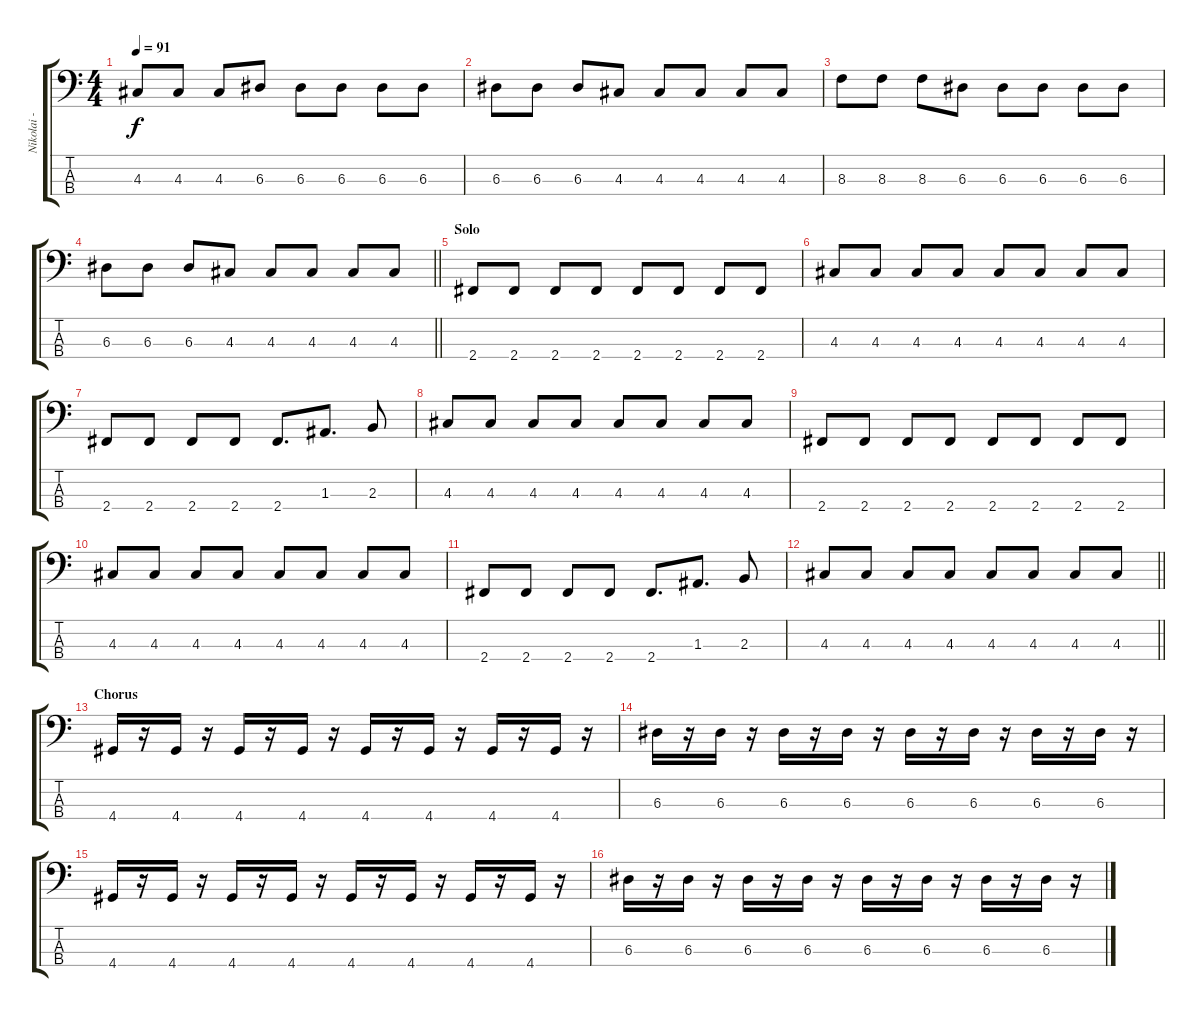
\track ("Nikolai - Bass RSE" "Nikolai - ") {instrument electricbasspick}
\staff {score tabs}
\tuning (G2 D2 A1 E1) {hide}
\ts (4 4)
\tempo 91
\clef f4
\ks c
4.3.8{dy f} 4.3.8 4.3.8 6.3.8 6.3.8 6.3.8 6.3.8 6.3.8 |
6.3.8 6.3.8 6.3.8 4.3.8 4.3.8 4.3.8 4.3.8 4.3.8 |
8.3.8 8.3.8 8.3.8 6.3.8 6.3.8 6.3.8 6.3.8 6.3.8 |
\barLineRight lightlight
6.3.8 6.3.8 6.3.8 4.3.8 4.3.8 4.3.8 4.3.8 4.3.8 |
\section ("" "Solo")
2.4.8 2.4.8 2.4.8 2.4.8 2.4.8 2.4.8 2.4.8 2.4.8 |
4.3.8 4.3.8 4.3.8 4.3.8 4.3.8 4.3.8 4.3.8 4.3.8 |
2.4.8 2.4.8 2.4.8 2.4.8 2.4.8{d} 1.3.8{d} 2.3.8 |
4.3.8 4.3.8 4.3.8 4.3.8 4.3.8 4.3.8 4.3.8 4.3.8 |
2.4.8 2.4.8 2.4.8 2.4.8 2.4.8 2.4.8 2.4.8 2.4.8 |
4.3.8 4.3.8 4.3.8 4.3.8 4.3.8 4.3.8 4.3.8 4.3.8 |
2.4.8 2.4.8 2.4.8 2.4.8 2.4.8{d} 1.3.8{d} 2.3.8 |
\barLineRight lightlight
4.3.8 4.3.8 4.3.8 4.3.8 4.3.8 4.3.8 4.3.8 4.3.8 |
\section ("" "Chorus")
4.4.16 r.16 4.4.16 r.16 4.4.16 r.16 4.4.16 r.16 4.4.16 r.16 4.4.16 r.16 4.4.16 r.16 4.4.16 r.16 |
6.3.16 r.16 6.3.16 r.16 6.3.16 r.16 6.3.16 r.16 6.3.16 r.16 6.3.16 r.16 6.3.16 r.16 6.3.16 r.16 |
4.4.16 r.16 4.4.16 r.16 4.4.16 r.16 4.4.16 r.16 4.4.16 r.16 4.4.16 r.16 4.4.16 r.16 4.4.16 r.16 |
6.3.16 r.16 6.3.16 r.16 6.3.16 r.16 6.3.16 r.16 6.3.16 r.16 6.3.16 r.16 6.3.16 r.16 6.3.16 r.16
